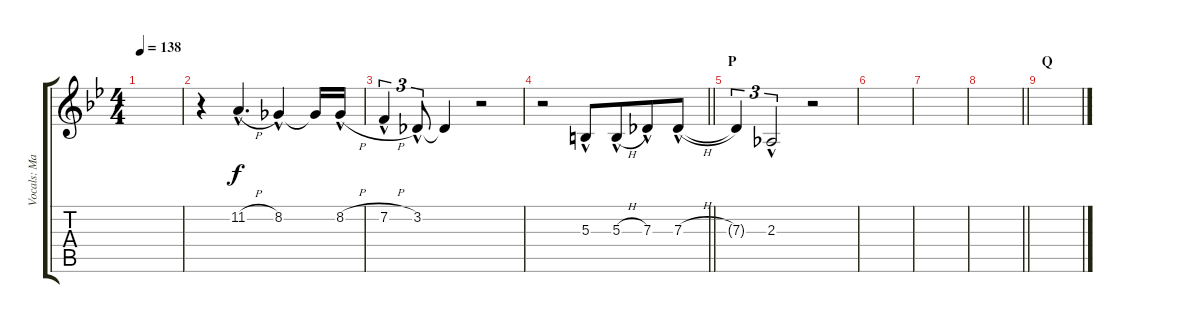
\track ("Vocals: Martin" "Vocals: Ma") {instrument lead2sawtooth}
\staff {score tabs}
\tuning (Eb4 Bb3 Gb3 Db3 Ab2 Eb2) {hide}
\ts (4 4)
\tempo 138
\clef g2
\ks bb
|
r.4 11.2{h hac}.4{d} 8.2{hac}.4 8.2{t}.16 8.2{h hac}.16 |
7.2{h hac}.4{tu (3 2)} 3.2{hac}.8{tu (3 2)} 3.2{t}.4 r.2 |
\barLineRight lightlight
r.2 5.3{hac}.8 5.3{h hac}.8{beam merge} 7.3{hac}.8 7.3{h hac}.8 |
\section ("" "P")
7.3{t}.4{tu (3 2)} 2.3{hac}.2{tu (3 2)} r.2 |
|
|
\barLineRight lightlight
|
\section ("" "Q")
